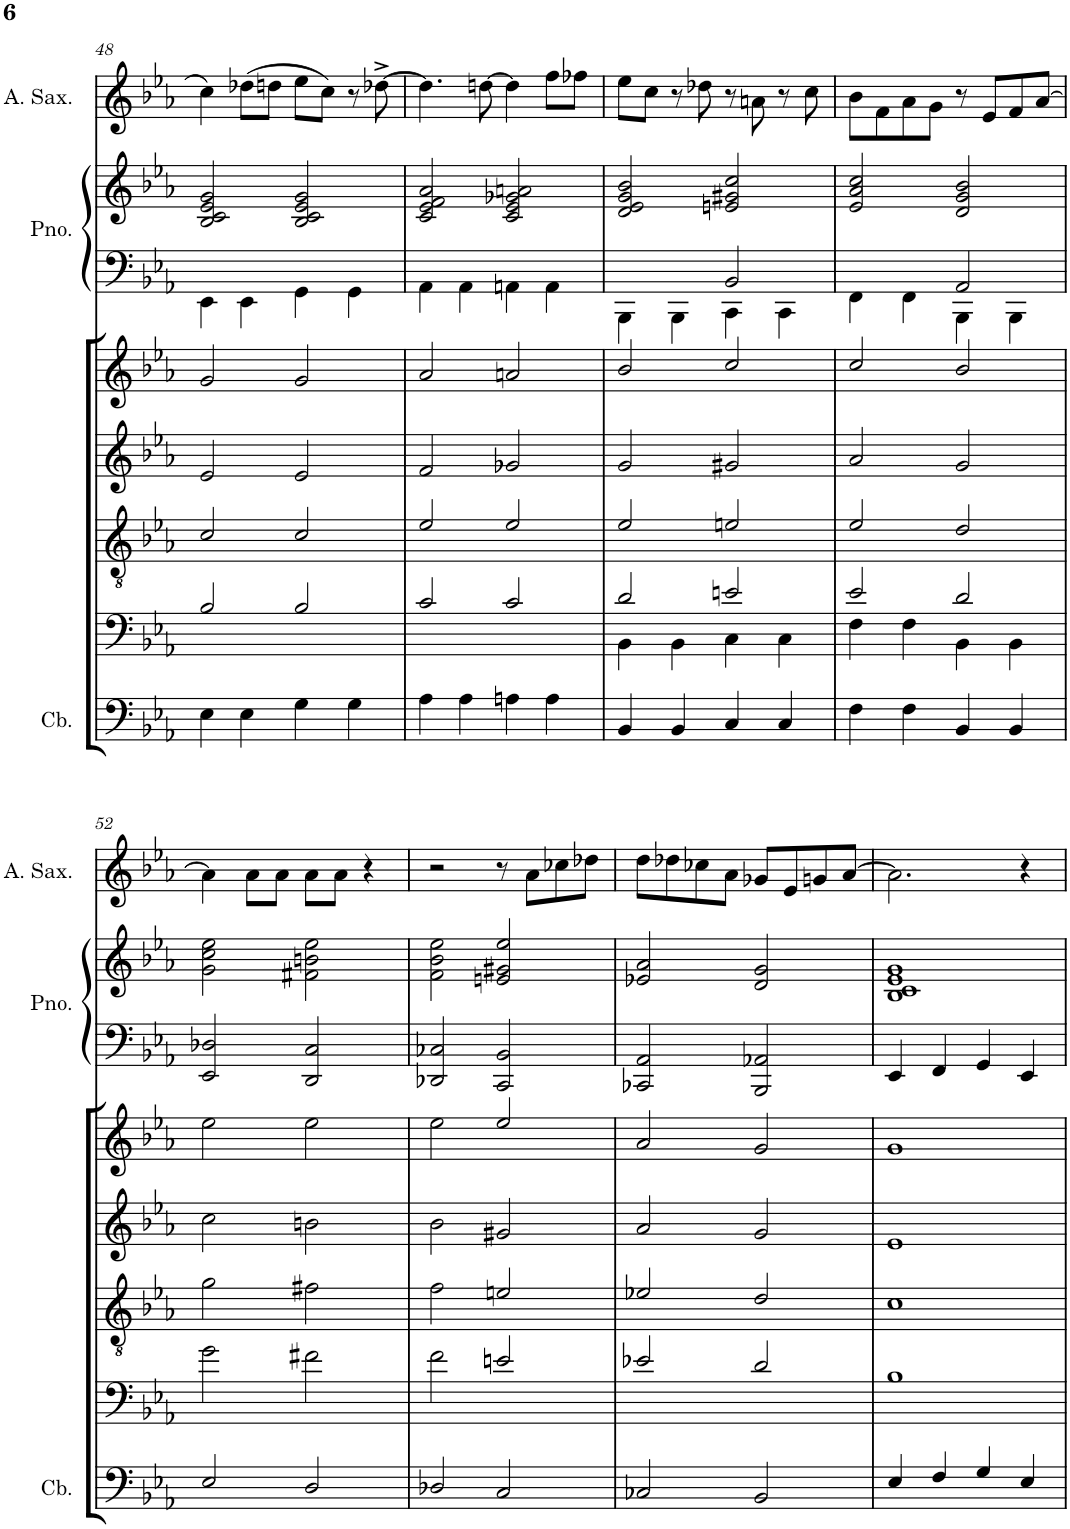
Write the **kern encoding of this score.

**kern	**kern	**kern	**kern	**kern	**kern	**kern	**kern
*part7	*part6	*part5	*part4	*part3	*part2	*part2	*part1
*staff8	*staff7	*staff6	*staff5	*staff4	*staff3	*staff2	*staff1
*I"Contrabass	*I"Violoncello	*I"Viola	*I"Violin II	*I"Violin I	*I"Piano	*	*I"Alto Saxophone
*I'Cb.	*I'Vc	*I'Vla	*I'Vln	*I'Vln	*I'Pno.	*	*I'A. Sax.
!!LO:PB:g=z
*clefF4	*clefF4	*clefGv2	*clefG2	*clefG2	*clefF4	*clefG2	*clefG2
*ITrd7c12	*	*	*	*	*	*	*ITrd5c9
*k[b-e-a-]	*k[b-e-a-]	*k[b-e-a-]	*k[b-e-a-]	*k[b-e-a-]	*k[b-e-a-]	*k[b-e-a-]	*k[b-e-a-]
*M4/4	*M4/4	*M4/4	*M4/4	*M4/4	*M4/4	*M4/4	*M4/4
*met(c)	*met(c)	*met(c)	*met(c)	*met(c)	*met(c)	*met(c)	*met(c)
=48	=48	=48	=48	=48	=48	=48	=48
4E-\	2B-/	2c/	2e-/	2g/	4EE-\	2B-/ 2c/ 2e-/ 2g/	4cc\
4E-\	.	.	.	.	4EE-\	.	(8dd-X\L
.	.	.	.	.	.	.	8ddn\J
4G\	2B-/	2c/	2e-/	2g/	4GG\	2B-/ 2c/ 2e-/ 2g/	8ee-\L
.	.	.	.	.	.	.	8cc\J)
4G\	.	.	.	.	4GG\	.	8r
.	.	.	.	.	.	.	[8dd-X^\
=49	=49	=49	=49	=49	=49	=49	=49
4A-\	2c/	2e-/	2f/	2a-/	4AA-\	2c/ 2e-/ 2f/ 2a-/	4.dd-\]
4A-\	.	.	.	.	4AA-\	.	.
.	.	.	.	.	.	.	[8ddn\
4An\	2c/	2e-/	2g-X/	2an/	4AAn\	2c/ 2e-/ 2g-X/ 2an/	4dd\]
4A\	.	.	.	.	4AA\	.	8ff\L
.	.	.	.	.	.	.	8ff-X\J
=50	=50	=50	=50	=50	=50	=50	=50
*	*^	*	*	*	*^	*	*
4BB-/	2d/	4BB-\	2e-/	2g/	2b-/	2ryy	4BBB-\	2d/ 2e-/ 2g/ 2b-/	8ee-\L
.	.	.	.	.	.	.	.	.	8cc\J
4BB-/	.	4BB-\	.	.	.	.	4BBB-\	.	8r
.	.	.	.	.	.	.	.	.	8dd-X\
4C/	2en/	4C\	2en/	2g#X/	2cc/	2BB-/	4CC\	2en/ 2g#X/ 2cc/	8r
.	.	.	.	.	.	.	.	.	8an\
4C/	.	4C\	.	.	.	.	4CC\	.	8r
.	.	.	.	.	.	.	.	.	8cc\
=51	=51	=51	=51	=51	=51	=51	=51	=51	=51
4F\	2e-/	4F\	2e-/	2a-/	2cc/	2ryy	4FF\	2e-/ 2a-/ 2cc/	8b-\L
.	.	.	.	.	.	.	.	.	8f\
4F\	.	4F\	.	.	.	.	4FF\	.	8a-\
.	.	.	.	.	.	.	.	.	8g\J
4BB-/	2d/	4BB-\	2d/	2g/	2b-/	2AA-/	4BBB-\	2d/ 2g/ 2b-/	8r
.	.	.	.	.	.	.	.	.	8e-/L
4BB-/	.	4BB-\	.	.	.	.	4BBB-\	.	8f/
.	.	.	.	.	.	.	.	.	[8a-/J
*	*v	*v	*	*	*	*v	*v	*	*
!!LO:LB:g=z
=52	=52	=52	=52	=52	=52	=52	=52
2E-/	2g\	2g\	2cc\	2ee-\	2EE-/ 2D-X/	2g\ 2cc\ 2ee-\	4a-\]
.	.	.	.	.	.	.	8a-\L
.	.	.	.	.	.	.	8a-\J
2D/	2f#X\	2f#X\	2bn\	2ee-\	2DD/ 2C/	2f#X\ 2bn\ 2ee-\	8a-\L
.	.	.	.	.	.	.	8a-\J
.	.	.	.	.	.	.	4r
=53	=53	=53	=53	=53	=53	=53	=53
2D-X/	2f\	2f\	2b-\	2ee-\	2DD-X/ 2C-X/	2f\ 2b-\ 2ee-\	2r
2C/	2en/	2en/	2g#X/	2ee-/	2CC/ 2BB-/	2en/ 2g#X/ 2ee-/	8r
.	.	.	.	.	.	.	8a-\L
.	.	.	.	.	.	.	8cc-X\
.	.	.	.	.	.	.	8dd-X\J
=54	=54	=54	=54	=54	=54	=54	=54
2C-X/	2e-X/	2e-X/	2a-/	2a-/	2CC-X/ 2AA-/	2e-X/ 2a-/	8dd\L
.	.	.	.	.	.	.	8dd-X\
.	.	.	.	.	.	.	8cc-X\
.	.	.	.	.	.	.	8a-\J
2BB-/	2d/	2d/	2g/	2g/	2BBB-/ 2AA-X/	2d/ 2g/	8g-X/L
.	.	.	.	.	.	.	8e-/
.	.	.	.	.	.	.	8gn/
.	.	.	.	.	.	.	[8a-/J
=55	=55	=55	=55	=55	=55	=55	=55
4E-/	1B-	1c	1e-	1g	4EE-/	1B- 1c 1e- 1g	2.a-\]
4F/	.	.	.	.	4FF/	.	.
4G/	.	.	.	.	4GG/	.	.
4E-/	.	.	.	.	4EE-/	.	4r
=	=	=	=	=	=	=	=
*-	*-	*-	*-	*-	*-	*-	*-
